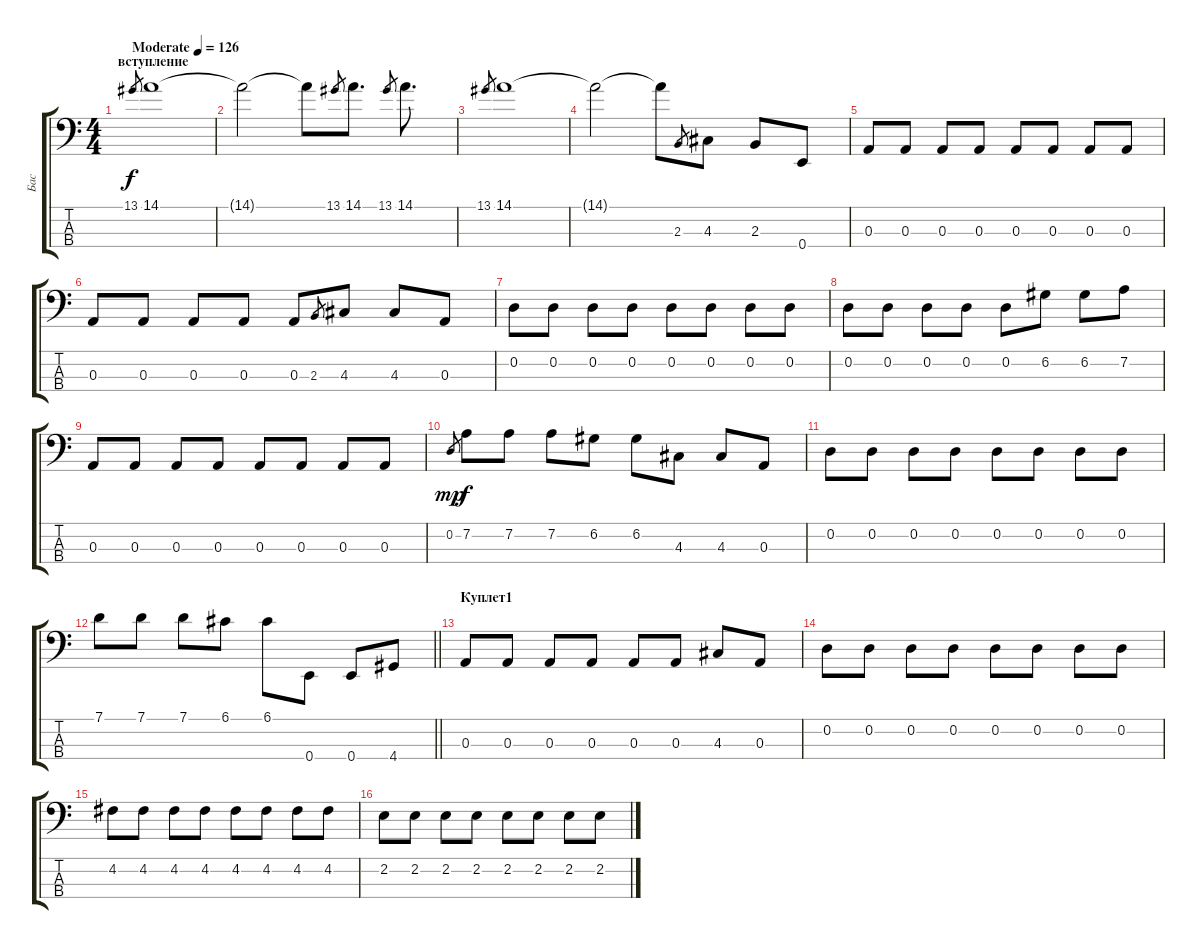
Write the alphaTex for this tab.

\track ("Бас" "Бас") {instrument electricbassfinger}
\staff {score tabs}
\tuning (G2 D2 A1 E1) {hide}
\ts (4 4)
\section ("" "вступление")
\tempo (126 "Moderate")
\clef f4
\ks c
13.1.8{gr dy f instrument electricbassfinger} 14.1.1 |
14.1{t}.2 14.1{t}.8 13.1.8{gr} 14.1.8{d} 13.1.8{gr} 14.1.8{d} |
13.1.8{gr} 14.1.1 |
14.1{t}.2 14.1{t}.8 2.3.8{gr} 4.3.8 2.3.8 0.4.8 |
0.3.8 0.3.8 0.3.8 0.3.8 0.3.8 0.3.8 0.3.8 0.3.8 |
0.3.8 0.3.8 0.3.8 0.3.8 0.3.8 2.3.8{gr} 4.3.8 4.3.8 0.3.8 |
0.2.8 0.2.8 0.2.8 0.2.8 0.2.8 0.2.8 0.2.8 0.2.8 |
0.2.8 0.2.8 0.2.8 0.2.8 0.2.8 6.2.8 6.2.8 7.2.8 |
0.3.8 0.3.8 0.3.8 0.3.8 0.3.8 0.3.8 0.3.8 0.3.8 |
0.2.8{gr dy mp} 7.2.8{dy f} 7.2.8 7.2.8 6.2.8 6.2.8 4.3.8 4.3.8 0.3.8 |
0.2.8 0.2.8 0.2.8 0.2.8 0.2.8 0.2.8 0.2.8 0.2.8 |
\barLineRight lightlight
7.1.8 7.1.8 7.1.8 6.1.8 6.1.8 0.4.8 0.4.8 4.4.8 |
\section ("" "Куплет1")
0.3.8 0.3.8 0.3.8 0.3.8 0.3.8 0.3.8 4.3.8 0.3.8 |
0.2.8 0.2.8 0.2.8 0.2.8 0.2.8 0.2.8 0.2.8 0.2.8 |
4.2.8 4.2.8 4.2.8 4.2.8 4.2.8 4.2.8 4.2.8 4.2.8 |
2.2.8 2.2.8 2.2.8 2.2.8 2.2.8 2.2.8 2.2.8 2.2.8
